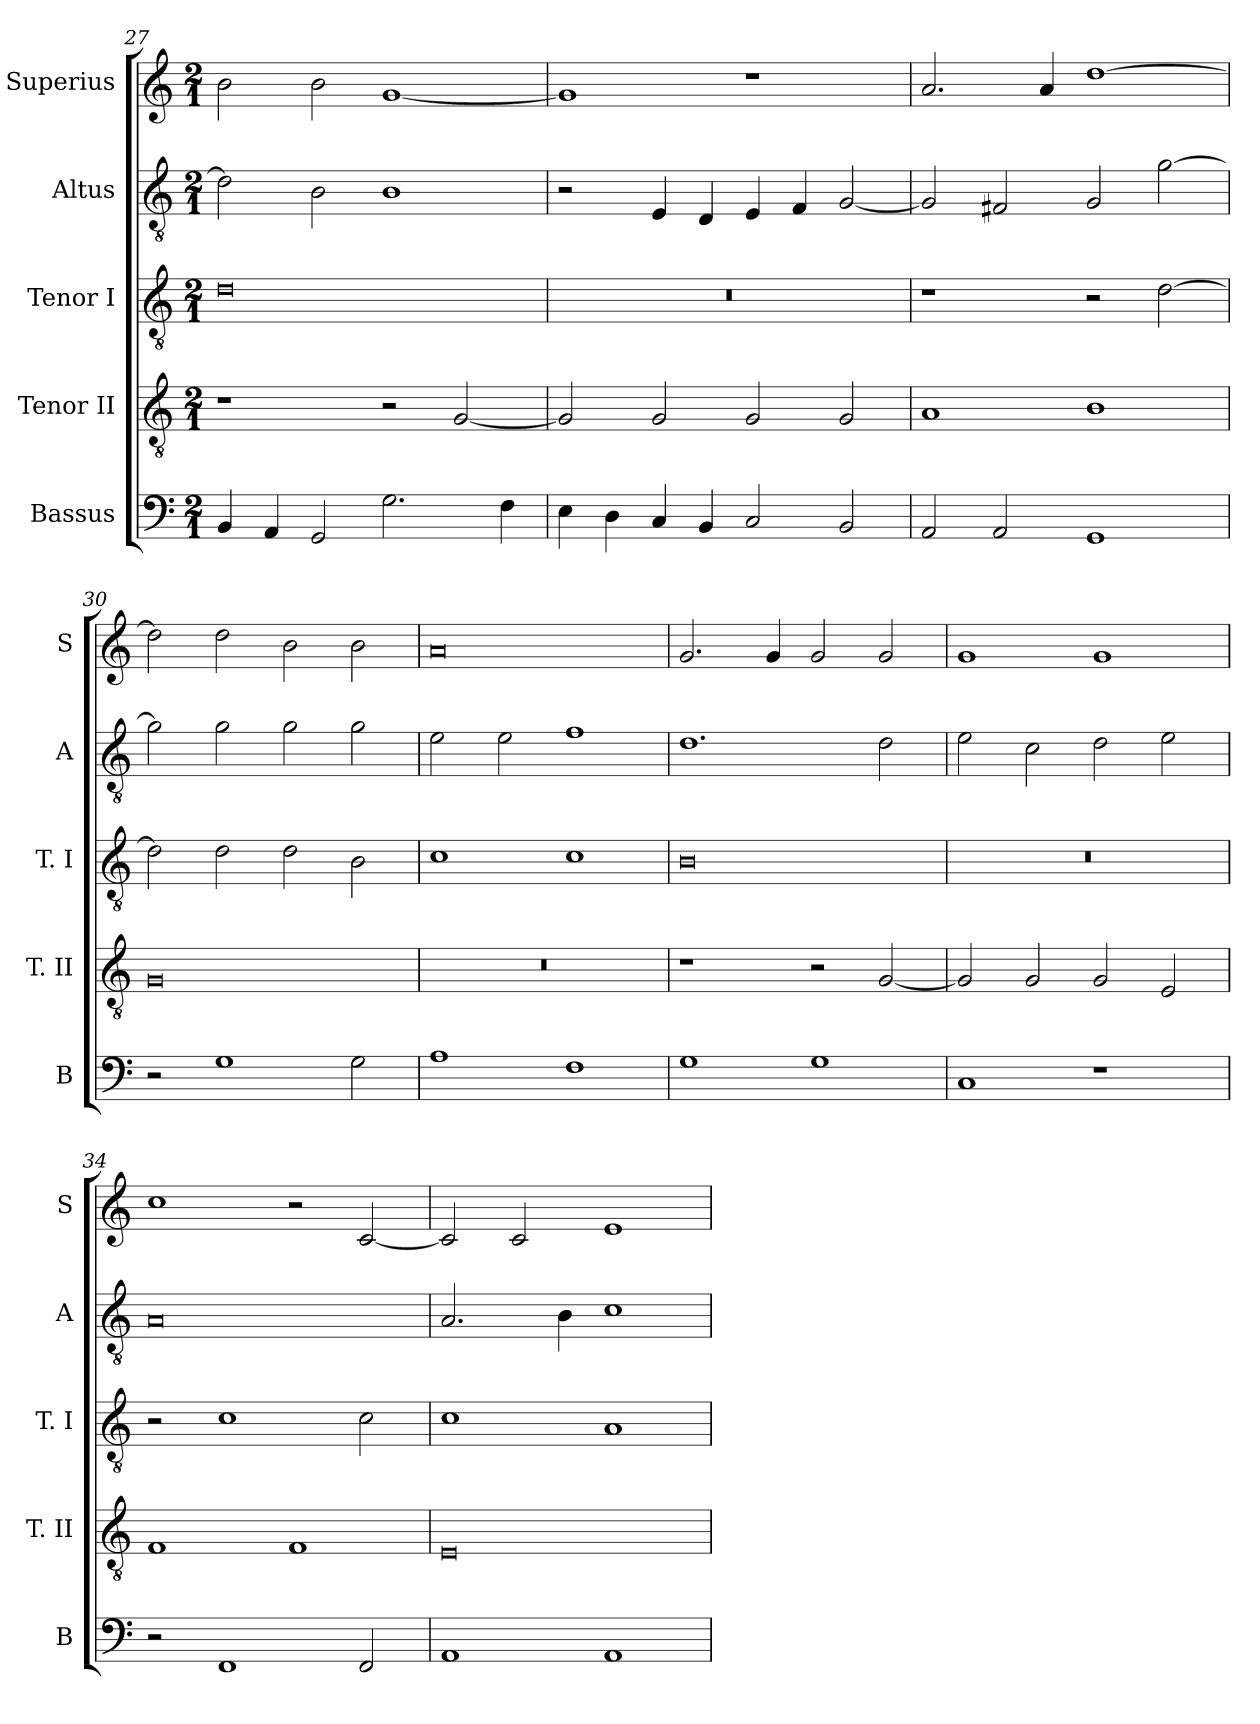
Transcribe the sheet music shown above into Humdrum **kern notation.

**kern	**kern	**kern	**kern	**kern
*part5	*part4	*part3	*part2	*part1
*staff5	*staff4	*staff3	*staff2	*staff1
*I"Bassus	*I"Tenor II	*I"Tenor I	*I"Altus	*I"Superius
*I'B	*I'T. II	*I'T. I	*I'A	*I'S
*clefF4	*clefGv2	*clefGv2	*clefGv2	*clefG2
*k[]	*k[]	*k[]	*k[]	*k[]
*C:	*C:	*C:	*C:	*C:
*M2/1	*M2/1	*M2/1	*M2/1	*M2/1
=27	=27	=27	=27	=27
4BB	1r	0d	2d]	2b
4AA	.	.	.	.
2GG	.	.	2B	2b
2.G	2r	.	1B	[1g
.	[2G	.	.	.
4F	.	.	.	.
=28	=28	=28	=28	=28
4E	2G]	0r	2r	1g]
4D	.	.	.	.
4C	2G	.	4E	.
4BB	.	.	4D	.
2C	2G	.	4E	1r
.	.	.	4F	.
2BB	2G	.	[2G	.
=29	=29	=29	=29	=29
2AA	1A	1r	2G]	2.a
2AA	.	.	2F#X	.
.	.	.	.	4a
1GG	1B	2r	2G	[1dd
.	.	[2d	[2g	.
=30	=30	=30	=30	=30
2r	0G	2d]	2g]	2dd]
1G	.	2d	2g	2dd
.	.	2d	2g	2b
2G	.	2B	2g	2b
=31	=31	=31	=31	=31
1A	0r	1c	2e	0a
.	.	.	2e	.
1F	.	1c	1f	.
=32	=32	=32	=32	=32
1G	1r	0B	1.d	2.g
.	.	.	.	4g
1G	2r	.	.	2g
.	[2G	.	2d	2g
=33	=33	=33	=33	=33
1C	2G]	0r	2e	1g
.	2G	.	2c	.
1r	2G	.	2d	1g
.	2E	.	2e	.
=34	=34	=34	=34	=34
2r	1F	2r	0A	1cc
1FF	.	1c	.	.
.	1F	.	.	2r
2FF	.	2c	.	[2c
=35	=35	=35	=35	=35
1AA	0E	1c	2.A	2c]
.	.	.	.	2c
.	.	.	4B	.
1AA	.	1A	1c	1e
=	=	=	=	=
*-	*-	*-	*-	*-
